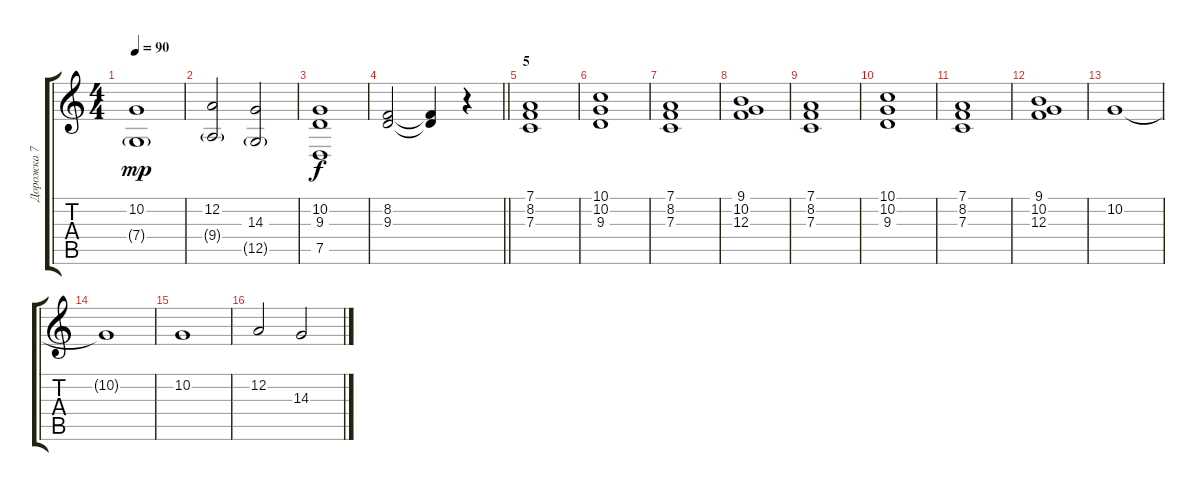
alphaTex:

\track ("Дорожка 7" "Дорожка 7") {instrument stringensemble1}
\staff {score tabs}
\tuning (D4 A3 F3 C3 G2 D2) {hide}
\ts (4 4)
\tempo 90
\clef g2
\ks c
(10.2 7.4{g}).1{dy mp} |
(12.2 9.4{g}).2 (14.3 12.5{g}).2 |
(10.2 9.3 7.5).1{dy f} |
\barLineRight lightlight
(8.2 9.3).2 (8.2{t} 9.3{t}).4 r.4 |
\section ("" "5")
(7.1 8.2 7.3).1 |
(10.1 10.2 9.3).1 |
(7.1 8.2 7.3).1 |
(9.1 10.2 12.3).1 |
(7.1 8.2 7.3).1 |
(10.1 10.2 9.3).1 |
(7.1 8.2 7.3).1 |
(9.1 10.2 12.3).1 |
10.2.1 |
10.2{t}.1 |
10.2.1 |
12.2.2 14.3.2
